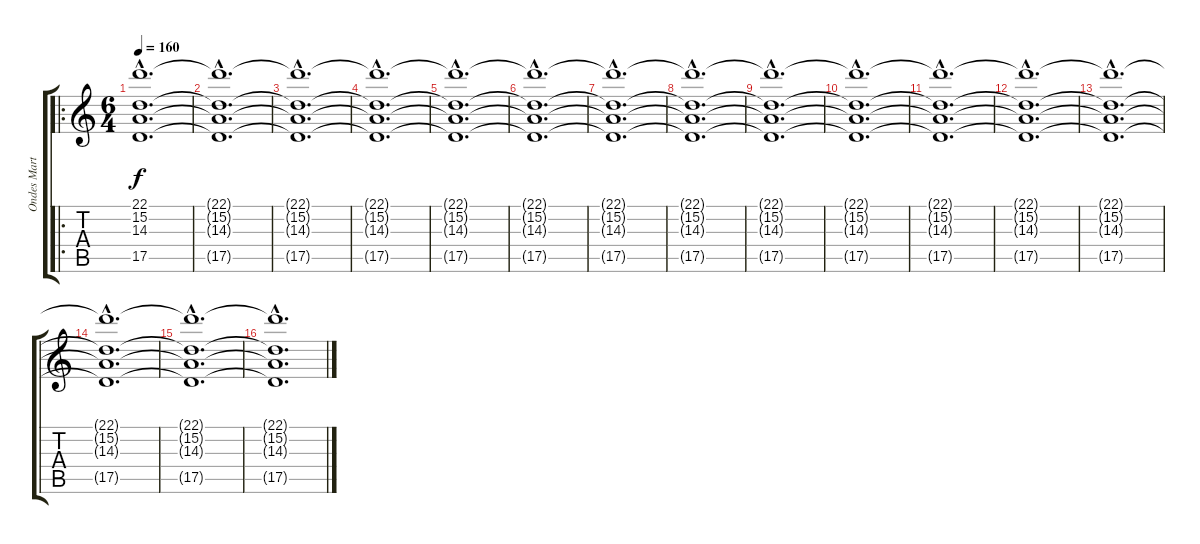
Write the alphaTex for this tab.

\track ("Ondes Martenot - Jonny Greenwwod" "Ondes Mart") {instrument stringensemble2}
\staff {score tabs}
\tuning (E4 B3 G3 D3 A2 E2) {hide}
\ro
\ts (6 4)
\tempo 160
\tempo 120
\tempo 160
\clef g2
\ks c
(22.1{hac} 15.2{hac} 14.3{hac} 17.5{hac}).1{d dy f instrument stringensemble2} |
(22.1{hac t} 15.2{hac t} 14.3{hac t} 17.5{hac t}).1{d} |
(22.1{hac t} 15.2{hac t} 14.3{hac t} 17.5{hac t}).1{d} |
(22.1{hac t} 15.2{hac t} 14.3{hac t} 17.5{hac t}).1{d} |
(22.1{hac t} 15.2{hac t} 14.3{hac t} 17.5{hac t}).1{d} |
(22.1{hac t} 15.2{hac t} 14.3{hac t} 17.5{hac t}).1{d} |
(22.1{hac t} 15.2{hac t} 14.3{hac t} 17.5{hac t}).1{d} |
(22.1{hac t} 15.2{hac t} 14.3{hac t} 17.5{hac t}).1{d} |
(22.1{hac t} 15.2{hac t} 14.3{hac t} 17.5{hac t}).1{d} |
(22.1{hac t} 15.2{hac t} 14.3{hac t} 17.5{hac t}).1{d} |
(22.1{hac t} 15.2{hac t} 14.3{hac t} 17.5{hac t}).1{d} |
(22.1{hac t} 15.2{hac t} 14.3{hac t} 17.5{hac t}).1{d} |
(22.1{hac t} 15.2{hac t} 14.3{hac t} 17.5{hac t}).1{d} |
(22.1{hac t} 15.2{hac t} 14.3{hac t} 17.5{hac t}).1{d} |
(22.1{hac t} 15.2{hac t} 14.3{hac t} 17.5{hac t}).1{d} |
(22.1{hac t} 15.2{hac t} 14.3{hac t} 17.5{hac t}).1{d}
